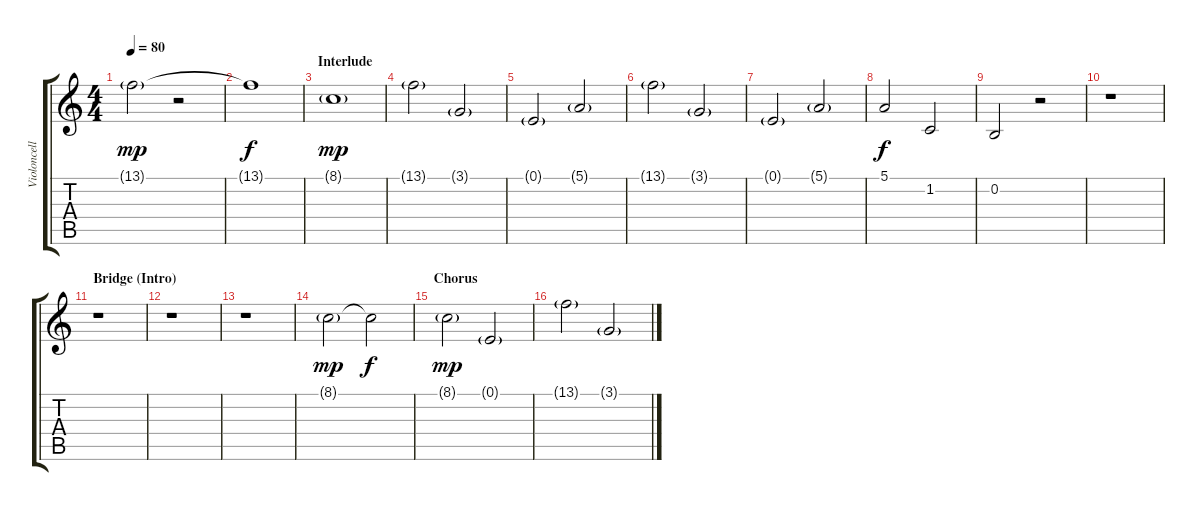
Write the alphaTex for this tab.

\track ("Violoncello" "Violoncell") {instrument cello}
\staff {score tabs}
\tuning (E4 B3 G3 D3 A2 E2) {hide}
\ts (4 4)
\tempo 80
\clef g2
\ks c
13.1{g}.2{dy mp} r.2 |
13.1{t}.1{dy f} |
\section ("" "Interlude")
8.1{g}.1{dy mp} |
13.1{g}.2 3.1{g}.2 |
0.1{g}.2 5.1{g}.2 |
13.1{g}.2 3.1{g}.2 |
0.1{g}.2 5.1{g}.2 |
5.1.2{dy f} 1.2.2 |
0.2.2 r.2 |
r.1 |
\section ("" "Bridge (Intro)")
r.1 |
r.1 |
r.1 |
8.1{g}.2{dy mp} 8.1{t}.2{dy f} |
\section ("" "Chorus")
8.1{g}.2{dy mp} 0.1{g}.2 |
13.1{g}.2 3.1{g}.2
